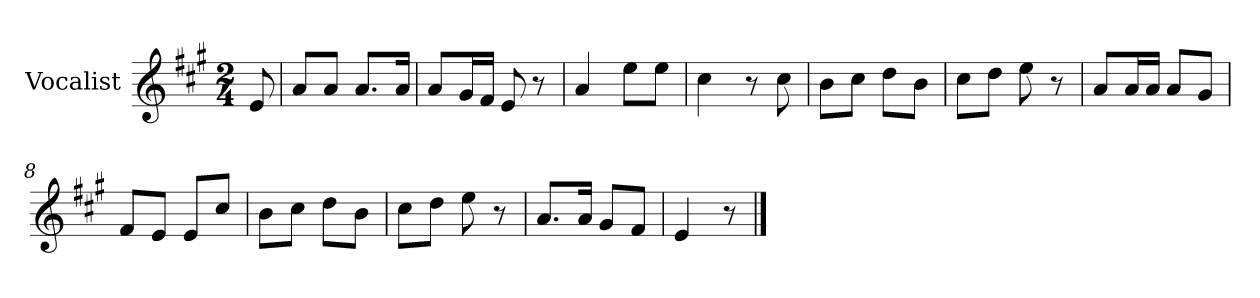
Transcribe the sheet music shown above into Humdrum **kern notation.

**kern
*part1
*staff1
*I"Vocalist
*k[f#c#g#]
*A:
*M2/4
=
8e
=1
8aL
8aJ
8.aL
16aJk
=2
8aL
16g#L
16f#JJ
8e
8r
=3
4a
8eeL
8eeJ
=4
4cc#
8r
8cc#
=5
8bL
8cc#J
8ddL
8bJ
=6
8cc#L
8ddJ
8ee
8r
=7
8aL
16aL
16aJJ
8aL
8g#J
=8
8f#L
8eJ
8eL
8cc#J
=9
8bL
8cc#J
8ddL
8bJ
=10
8cc#L
8ddJ
8ee
8r
=11
8.aL
16aJk
8g#L
8f#J
=12
4e
8r
==
*-
